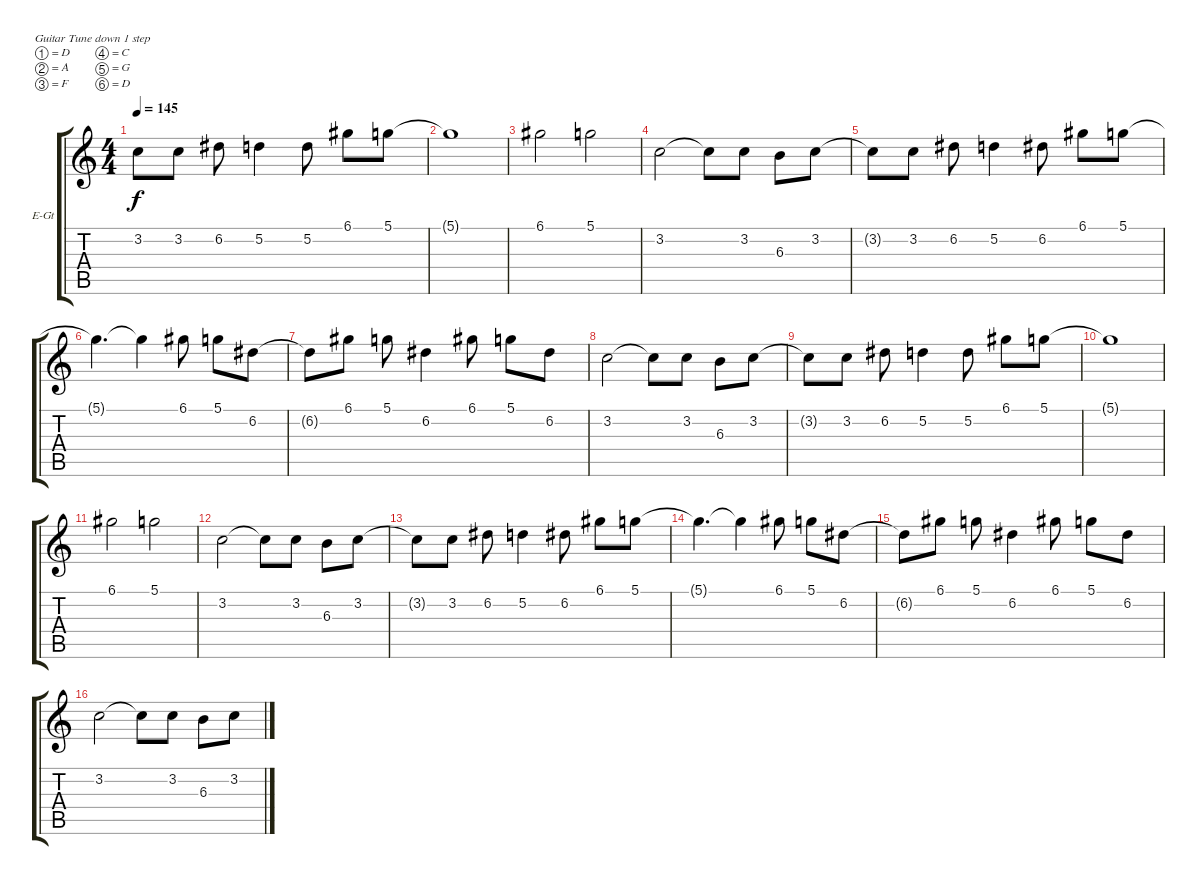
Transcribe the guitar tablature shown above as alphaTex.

\bracketExtendMode groupsimilarinstruments
\firstSystemTrackNameOrientation horizontal
\otherSystemsTrackNameOrientation horizontal
\track ("Solo Guitar" "E-Gt") {instrument distortionguitar}
\staff {score tabs}
\tuning (D4 A3 F3 C3 G2 D2)
\ts (4 4)
\tempo 145
\clef g2
\ks c
3.2{t}.8{dy f} 3.2.8 6.2.8 5.2.4 5.2.8 6.1.8 5.1.8 |
5.1{t}.1 |
6.1.2 5.1.2 |
3.2.2 3.2{t}.8 3.2.8 6.3.8 3.2.8 |
3.2{t}.8 3.2.8 6.2.8 5.2.4 6.2.8 6.1.8 5.1.8 |
5.1{t}.4{d} 5.1{t}.4 6.1.8 5.1.8 6.2.8 |
6.2{t}.8 6.1.8 5.1.8 6.2.4 6.1.8 5.1.8 6.2.8 |
3.2.2 3.2{t}.8 3.2.8 6.3.8 3.2.8 |
3.2{t}.8 3.2.8 6.2.8 5.2.4 5.2.8 6.1.8 5.1.8 |
5.1{t}.1 |
6.1.2 5.1.2 |
3.2.2 3.2{t}.8 3.2.8 6.3.8 3.2.8 |
3.2{t}.8 3.2.8 6.2.8 5.2.4 6.2.8 6.1.8 5.1.8 |
5.1{t}.4{d} 5.1{t}.4 6.1.8 5.1.8 6.2.8 |
6.2{t}.8 6.1.8 5.1.8 6.2.4 6.1.8 5.1.8 6.2.8 |
3.2.2 3.2{t}.8 3.2.8 6.3.8 3.2.8
